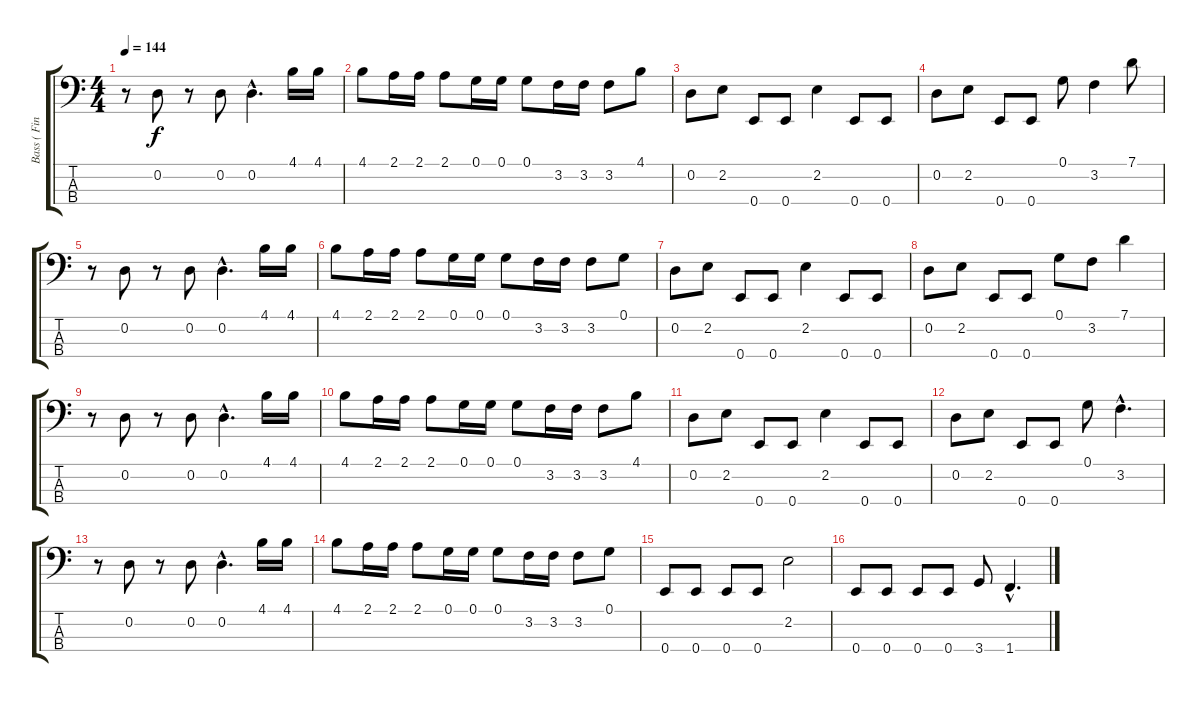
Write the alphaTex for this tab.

\track ("Bass ( Finger Pick )" "Bass ( Fin") {instrument electricbasspick}
\staff {score tabs}
\tuning (G2 D2 A1 E1) {hide}
\ts (4 4)
\tempo 144
\clef f4
\ks c
r.8{dy f} 0.2.8 r.8 0.2.8 0.2{hac}.4{d} 4.1.16 4.1.16 |
4.1.8 2.1.16 2.1.16 2.1.8 0.1.16 0.1.16 0.1.8 3.2.16 3.2.16 3.2.8 4.1.8 |
0.2.8 2.2.8 0.4.8 0.4.8 2.2.4 0.4.8 0.4.8 |
0.2.8 2.2.8 0.4.8 0.4.8 0.1.8 3.2.4 7.1.8 |
r.8 0.2.8 r.8 0.2.8 0.2{hac}.4{d} 4.1.16 4.1.16 |
4.1.8 2.1.16 2.1.16 2.1.8 0.1.16 0.1.16 0.1.8 3.2.16 3.2.16 3.2.8 0.1.8 |
0.2.8 2.2.8 0.4.8 0.4.8 2.2.4 0.4.8 0.4.8 |
0.2.8 2.2.8 0.4.8 0.4.8 0.1.8 3.2.8 7.1.4 |
r.8 0.2.8 r.8 0.2.8 0.2{hac}.4{d} 4.1.16 4.1.16 |
4.1.8 2.1.16 2.1.16 2.1.8 0.1.16 0.1.16 0.1.8 3.2.16 3.2.16 3.2.8 4.1.8 |
0.2.8 2.2.8 0.4.8 0.4.8 2.2.4 0.4.8 0.4.8 |
0.2.8 2.2.8 0.4.8 0.4.8 0.1.8 3.2{hac}.4{d} |
r.8 0.2.8 r.8 0.2.8 0.2{hac}.4{d} 4.1.16 4.1.16 |
4.1.8 2.1.16 2.1.16 2.1.8 0.1.16 0.1.16 0.1.8 3.2.16 3.2.16 3.2.8 0.1.8 |
0.4.8 0.4.8 0.4.8 0.4.8 2.2.2 |
0.4.8 0.4.8 0.4.8 0.4.8 3.4.8 1.4{hac}.4{d}
